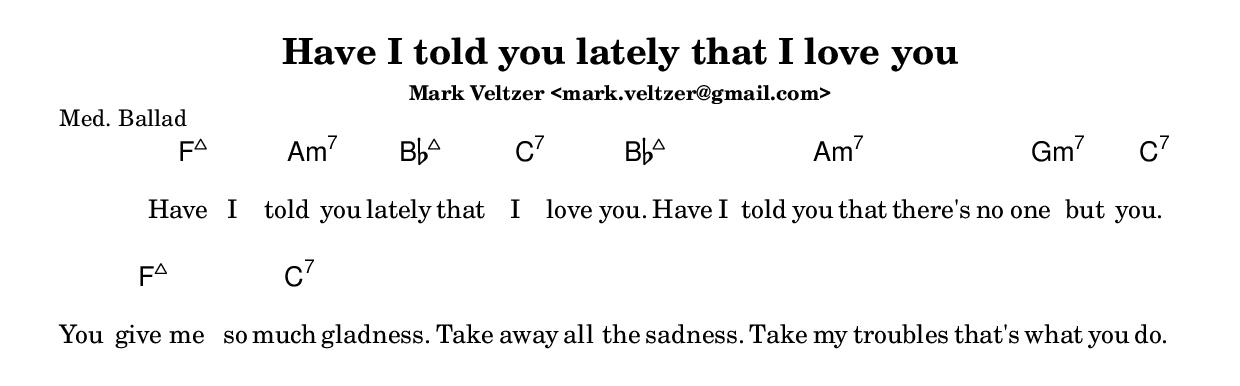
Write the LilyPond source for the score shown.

\include "lilypond/include/common.lyi"
\header {
	filename="[% target_node %]"
	title="Have I told you lately that I love you"
	subtitle=""
	composer=""
	singer="Van Morrison"
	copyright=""
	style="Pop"
	piece="Med. Ballad"
}

harmony=\chords {
	\repeat volta 2 {
		f2:maj7 a2:min7 | bes2:maj7 c2:7 |
	}
	bes1:maj7 | a1:min7 | g2:min7 c2:7 | f4*3:maj7 c4:7 \bar "||"
}

text=\lyrics {
	Have I told you lately that I love you.
	Have I told you that there's no one but you.
	You give me so much gladness.
	Take away all the sadness.
	Take my troubles that's what you do.
}

\score {
	<<
		\context ChordNames \harmony
		\context Lyrics \text
	>>
	\midi {}
	\layout {}
}
